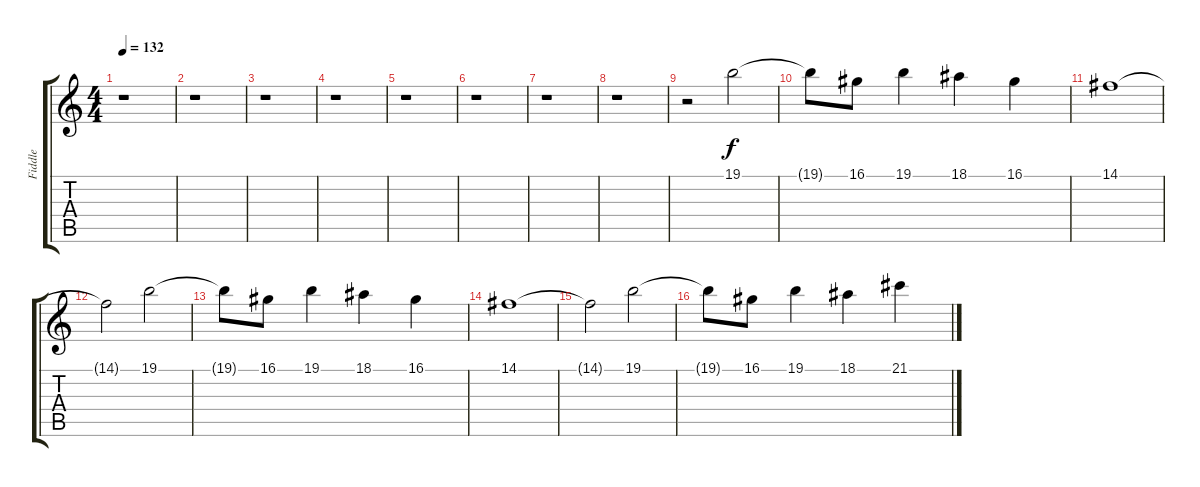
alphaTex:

\track ("Fiddle" "Fiddle") {instrument fiddle}
\staff {score tabs}
\tuning (E4 B3 G3 D3 A2 E2) {hide}
\ts (4 4)
\tempo 132
\clef g2
\ks c
r.1{dy f} |
r.1 |
r.1 |
r.1 |
r.1 |
r.1 |
r.1 |
r.1 |
r.2 19.1.2 |
19.1{t}.8 16.1.8 19.1.4 18.1.4 16.1.4 |
14.1.1 |
14.1{t}.2 19.1.2 |
19.1{t}.8 16.1.8 19.1.4 18.1.4 16.1.4 |
14.1.1 |
14.1{t}.2 19.1.2 |
19.1{t}.8 16.1.8 19.1.4 18.1.4 21.1.4
